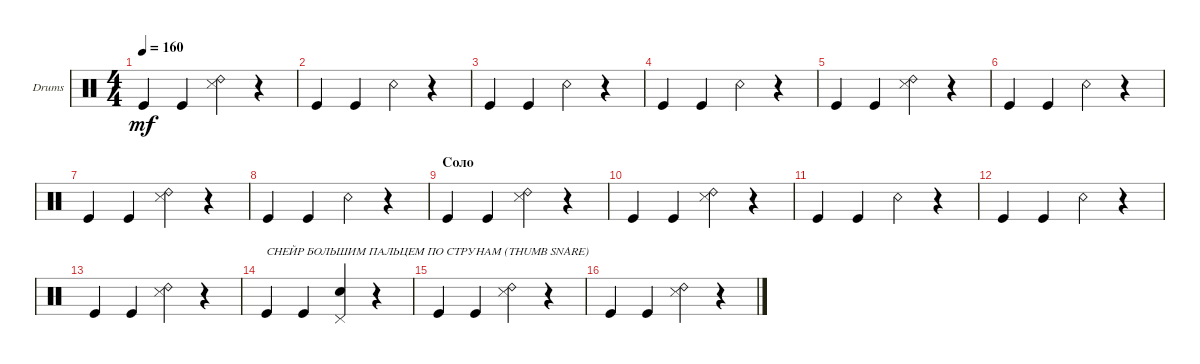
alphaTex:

\defaultSystemsLayout 4
\bracketExtendMode groupsimilarinstruments
\firstSystemTrackNameOrientation horizontal
\otherSystemsTrackNameOrientation horizontal
\track ("Drumkit" "Drums") {instrument percussion}
\staff {score}
\articulation defaults
\ts (4 4)
\tempo 160
\clef neutral
\ks c "Kick (hit)".4{dy mf} "Kick (hit)".4
("Snare (side stick) 3" "Ride (bell) 2").4 r.4 |
"Kick (hit)".4 "Kick (hit)".4 "Snare (rim shot)".4 r.4 |
"Kick (hit)".4 "Kick (hit)".4 "Snare (rim shot)".4 r.4 |
"Kick (hit)".4 "Kick (hit)".4 "Snare (rim shot)".4 r.4 |
"Kick (hit)".4 "Kick (hit)".4 ("Snare (side stick) 3" "Ride (bell) 2").4 r.4 |
"Kick (hit)".4 "Kick (hit)".4 "Snare (rim shot)".4 r.4 |
"Kick (hit)".4 "Kick (hit)".4 ("Snare (side stick) 3" "Ride (bell) 2").4 r.4 |
"Kick (hit)".4 "Kick (hit)".4 "Snare (rim shot)".4 r.4 |
\section ("" "Соло")
"Kick (hit)".4 "Kick (hit)".4 ("Snare (side stick) 3" "Ride (bell) 2").4 r.4 |
"Kick (hit)".4 "Kick (hit)".4 ("Snare (side stick) 3" "Ride (bell) 2").4 r.4 |
"Kick (hit)".4 "Kick (hit)".4 "Snare (rim shot)".4 r.4 |
"Kick (hit)".4 "Kick (hit)".4 "Snare (rim shot)".4 r.4 |
"Kick (hit)".4 "Kick (hit)".4 ("Snare (side stick) 3" "Ride (bell) 2").4 r.4 |
"Kick (hit)".4{txt "СНЕЙР БОЛЬШИМ ПАЛЬЦЕМ ПО СТРУНАМ (THUMB SNARE)"} "Kick (hit)".4 ("Pedal Hi-Hat (hit)" "Snare (hit) 2").4 r.4 |
"Kick (hit)".4 "Kick (hit)".4 ("Snare (side stick) 3" "Ride (bell) 2").4 r.4 |
"Kick (hit)".4 "Kick (hit)".4 ("Snare (side stick) 3" "Ride (bell) 2").4 r.4
